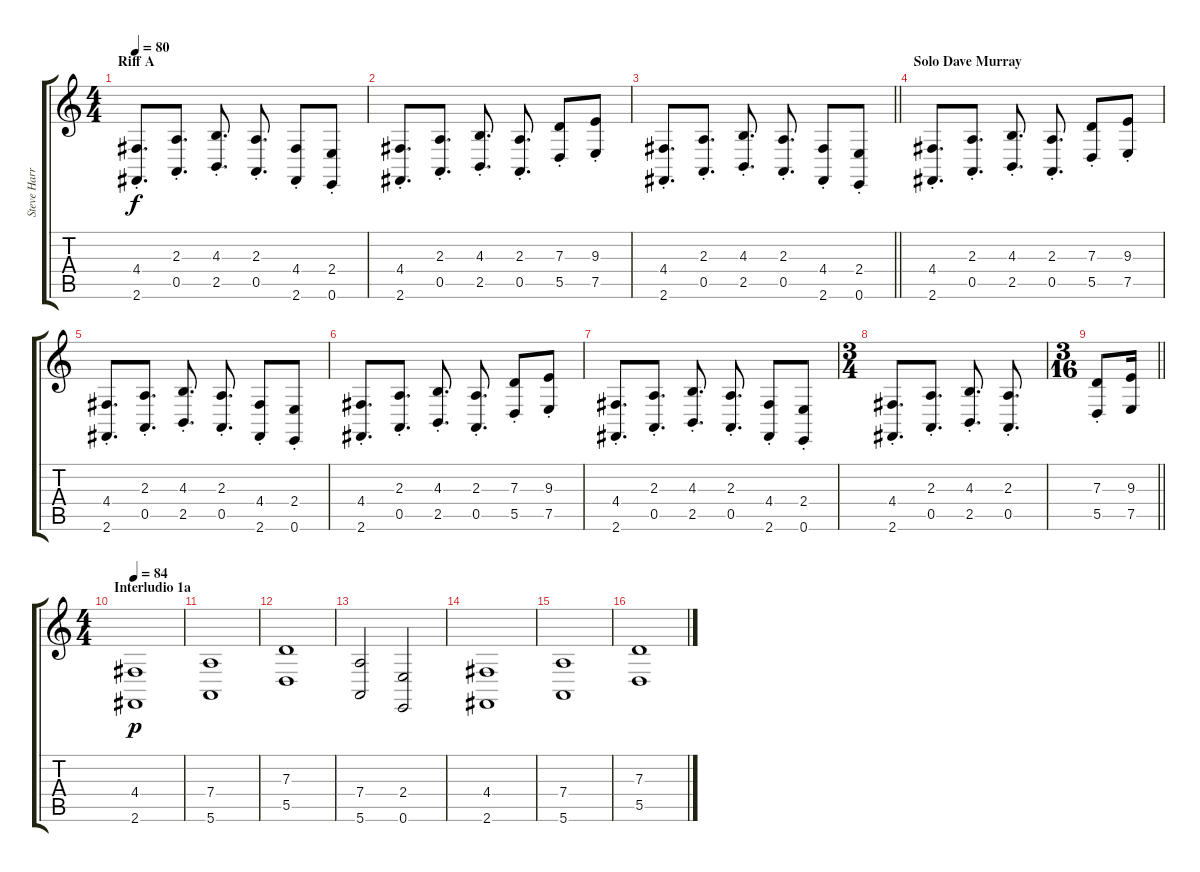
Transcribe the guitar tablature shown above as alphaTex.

\track ("Steve Harris (Teclado)" "Steve Harr") {instrument stringensemble1}
\staff {score tabs}
\tuning (E4 B3 G3 D3 A2 E2) {hide}
\ts (4 4)
\section ("" "Riff A")
\tempo 80
\clef g2
\ks c
(4.4{st} 2.6{st}).8{d dy f} (2.3{st} 0.5{st}).8{d} (4.3{st} 2.5{st}).8{d} (2.3{st} 0.5{st}).8{d} (4.4{st} 2.6{st}).8 (2.4{st} 0.6{st}).8 |
(4.4{st} 2.6{st}).8{d} (2.3{st} 0.5{st}).8{d} (4.3{st} 2.5{st}).8{d} (2.3{st} 0.5{st}).8{d} (7.3{st} 5.5{st}).8 (9.3{st} 7.5{st}).8 |
\barLineRight lightlight
(4.4{st} 2.6{st}).8{d} (2.3{st} 0.5{st}).8{d} (4.3{st} 2.5{st}).8{d} (2.3{st} 0.5{st}).8{d} (4.4{st} 2.6{st}).8 (2.4{st} 0.6{st}).8 |
\section ("" "Solo Dave Murray")
(4.4{st} 2.6{st}).8{d} (2.3{st} 0.5{st}).8{d} (4.3{st} 2.5{st}).8{d} (2.3{st} 0.5{st}).8{d} (7.3{st} 5.5{st}).8 (9.3{st} 7.5{st}).8 |
(4.4{st} 2.6{st}).8{d} (2.3{st} 0.5{st}).8{d} (4.3{st} 2.5{st}).8{d} (2.3{st} 0.5{st}).8{d} (4.4{st} 2.6{st}).8 (2.4{st} 0.6{st}).8 |
(4.4{st} 2.6{st}).8{d} (2.3{st} 0.5{st}).8{d} (4.3{st} 2.5{st}).8{d} (2.3{st} 0.5{st}).8{d} (7.3{st} 5.5{st}).8 (9.3{st} 7.5{st}).8 |
(4.4{st} 2.6{st}).8{d} (2.3{st} 0.5{st}).8{d} (4.3{st} 2.5{st}).8{d} (2.3{st} 0.5{st}).8{d} (4.4{st} 2.6{st}).8 (2.4{st} 0.6{st}).8 |
\ts (3 4)
(4.4{st} 2.6{st}).8{d} (2.3{st} 0.5{st}).8{d} (4.3{st} 2.5{st}).8{d} (2.3{st} 0.5{st}).8{d} |
\ts (3 16)
\barLineRight lightlight
(7.3{st} 5.5{st}).8 (9.3 7.5).16 |
\ts (4 4)
\section ("" "Interludio 1a")
\tempo 84
(4.4 2.6).1{dy p} |
(7.4 5.6).1 |
(7.3 5.5).1 |
(7.4 5.6).2 (2.4 0.6).2 |
(4.4 2.6).1 |
(7.4 5.6).1 |
(7.3 5.5).1
